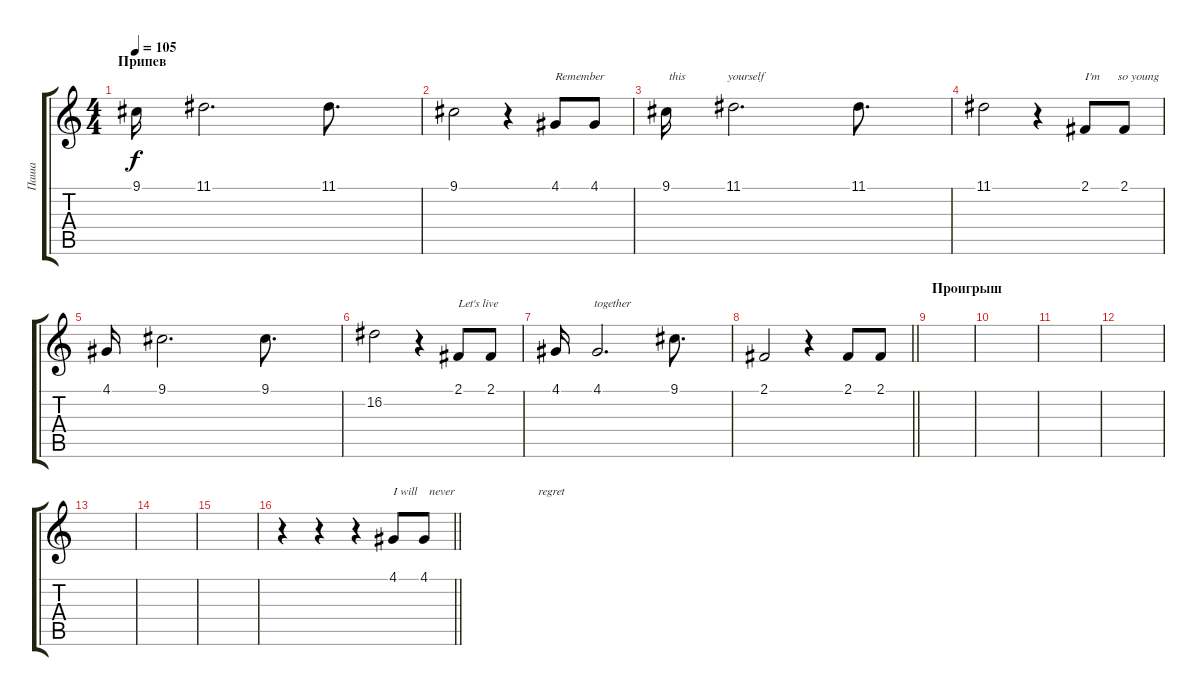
\track ("Паша" "Паша") {instrument clarinet}
\staff {score tabs}
\tuning (E4 B3 G3 D3 A2 E2) {hide}
\ts (4 4)
\section ("" "Припев")
\tempo 105
\clef g2
\ks c
9.1.16{dy f} 11.1.2{d} 11.1.8{d} |
9.1.2 r.4 4.1.8{txt "Remember"} 4.1.8 |
9.1.16{txt " this              yourself"} 11.1.2{d} 11.1.8{d} |
11.1.2 r.4 2.1.8{txt "I'm      so young                          forever"} 2.1.8 |
4.1.16 9.1.2{d} 9.1.8{d} |
16.2.2 r.4 2.1.8{txt "Let's live                                together"} 2.1.8 |
4.1.16 4.1.2{d} 9.1.8{d} |
\barLineRight lightlight
2.1.2 r.4 2.1.8 2.1.8 |
\section ("" "Проигрыш")
|
|
|
|
|
|
|
\barLineRight lightlight
r.4 r.4 r.4 4.1.8{txt "I will    never                            regret"} 4.1.8
